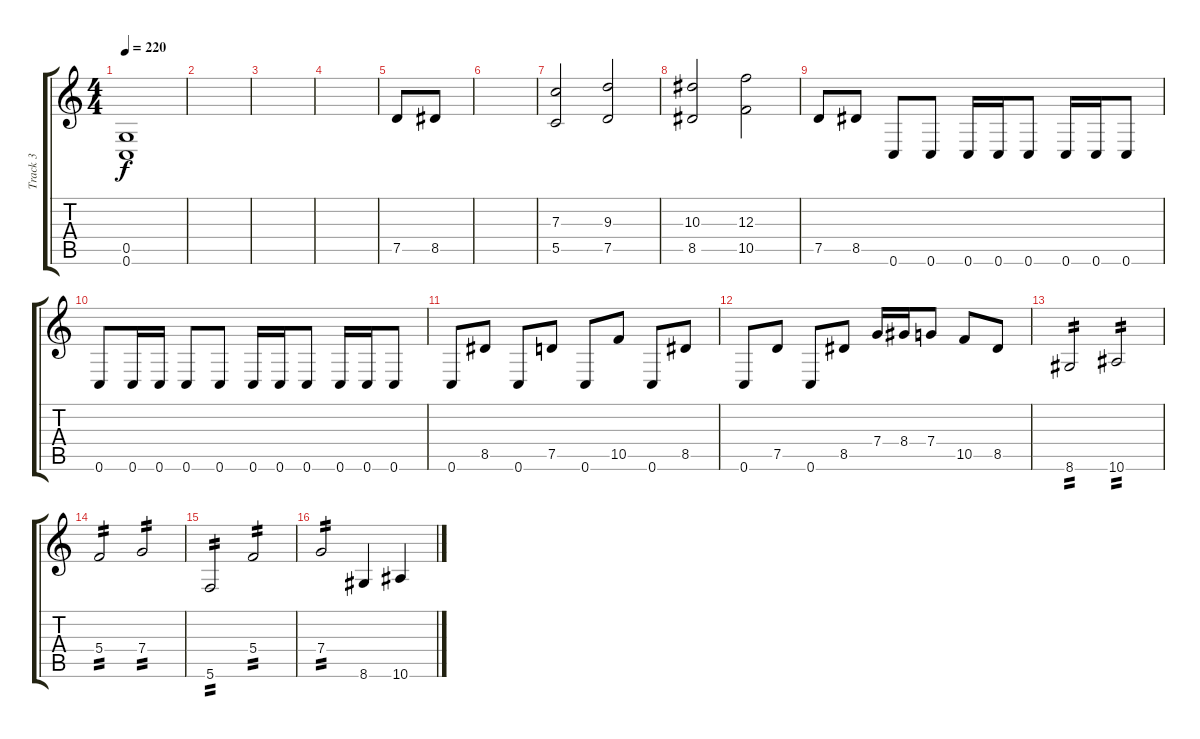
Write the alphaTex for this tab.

\track ("Track 3" "Track 3") {instrument distortionguitar}
\staff {score tabs}
\tuning (D4 A3 F3 C3 G2 C2) {hide}
\ts (4 4)
\tempo 220
\clef g2
\ks c
(0.5 0.6).1{dy f} |
|
|
|
7.5.8 8.5.8 |
|
(7.3 5.5).2 (9.3 7.5).2 |
(10.3 8.5).2 (12.3 10.5).2 |
7.5.8 8.5.8 0.6.8 0.6.8 0.6.16 0.6.16 0.6.8 0.6.16 0.6.16 0.6.8 |
0.6.8 0.6.16 0.6.16 0.6.8 0.6.8 0.6.16 0.6.16 0.6.8 0.6.16 0.6.16 0.6.8 |
0.6.8 8.5.8 0.6.8 7.5.8 0.6.8 10.5.8 0.6.8 8.5.8 |
0.6.8 7.5.8 0.6.8 8.5.8 7.4.16 8.4.16 7.4.8 10.5.8 8.5.8 |
8.6.2{tp 2} 10.6.2{tp 2} |
5.4.2{tp 2} 7.4.2{tp 2} |
5.6.2{tp 2} 5.4.2{tp 2} |
7.4.2{tp 2} 8.6.4 10.6.4
